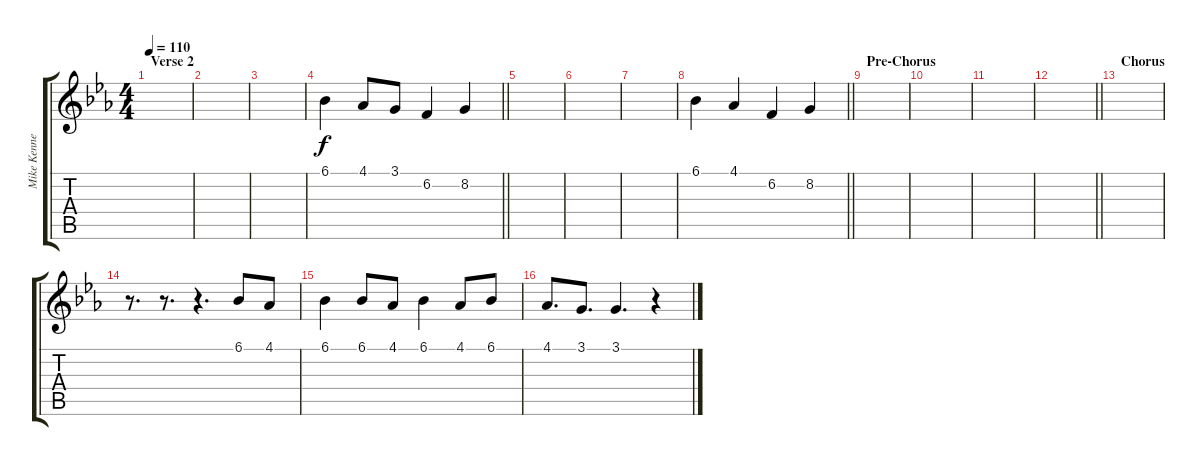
\track ("Mike Kennerty (Backup Vocals)" "Mike Kenne") {instrument clarinet}
\staff {score tabs}
\tuning (E4 B3 G3 D3 A2 E2) {hide}
\ts (4 4)
\section ("" "Verse 2")
\tempo 110
\clef g2
\ks eb
|
|
|
\barLineRight lightlight
6.1.4 4.1.8 3.1.8 6.2.4 8.2.4 |
|
|
|
\barLineRight lightlight
6.1.4 4.1.4 6.2.4 8.2.4 |
\section ("" "Pre-Chorus")
|
|
|
\barLineRight lightlight
|
\section ("" "Chorus")
|
r.8{d} r.8{d} r.4{d} 6.1.8 4.1.8 |
6.1.4 6.1.8 4.1.8 6.1.4 4.1.8 6.1.8 |
4.1.8{d} 3.1.8{d} 3.1.4{d} r.4
